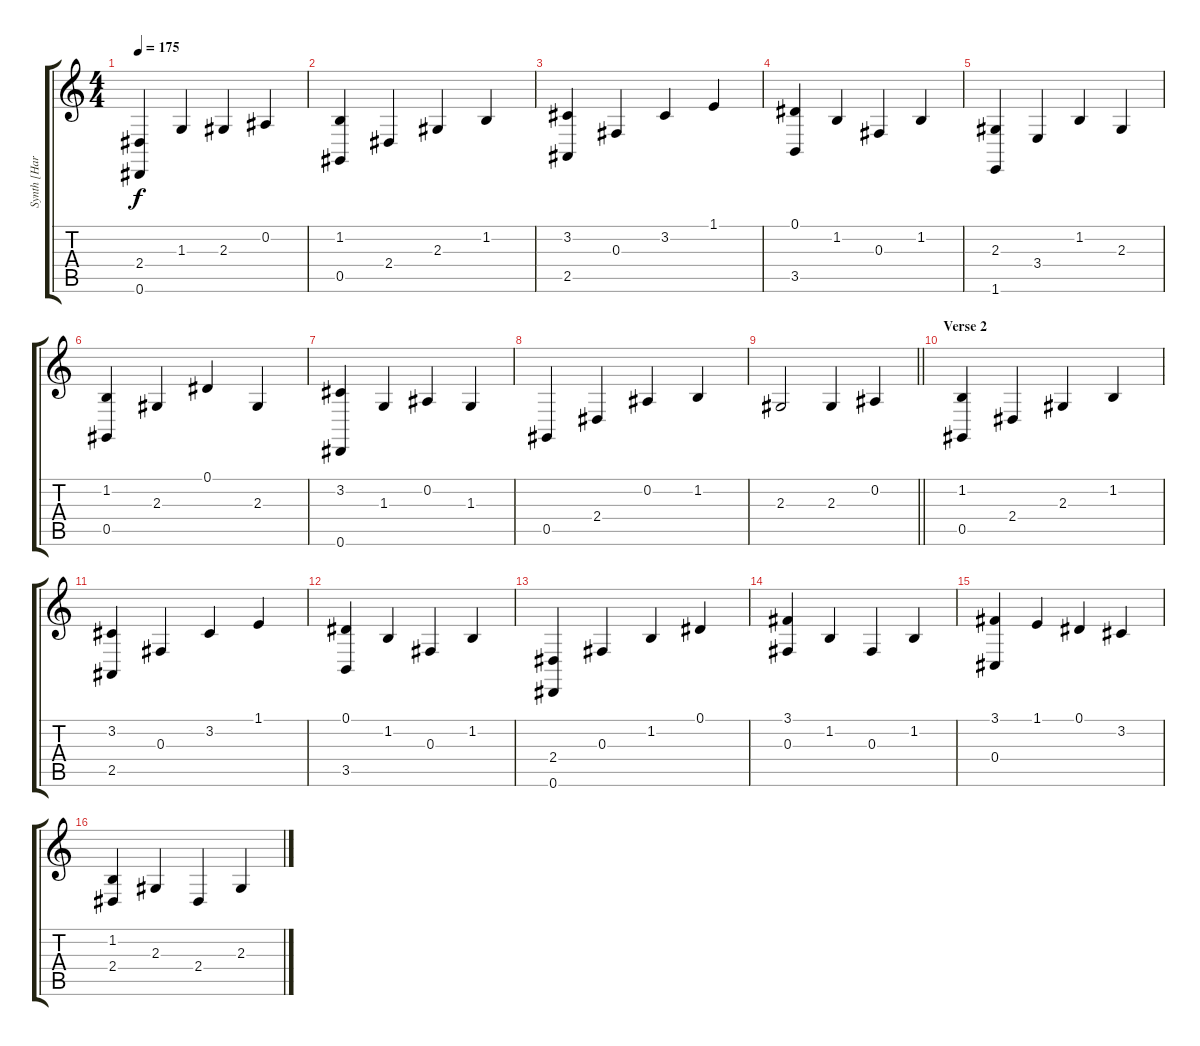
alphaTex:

\track ("Synth [Harpsichord]" "Synth [Har") {instrument harpsichord}
\staff {score tabs}
\tuning (Eb4 Bb3 Gb3 Db3 Ab2 Eb2) {hide}
\ts (4 4)
\tempo 175
\clef g2
\ks c
(2.4 0.6).4{dy f} 1.3.4 2.3.4 0.2.4 |
(1.2 0.5).4 2.4.4 2.3.4 1.2.4 |
(3.2 2.5).4 0.3.4 3.2.4 1.1.4 |
(0.1 3.5).4 1.2.4 0.3.4 1.2.4 |
(2.3 1.6).4 3.4.4 1.2.4 2.3.4 |
(1.2 0.5).4 2.3.4 0.1.4 2.3.4 |
(3.2 0.6).4 1.3.4 0.2.4 1.3.4 |
0.5.4 2.4.4 0.2.4 1.2.4 |
\barLineRight lightlight
2.3.2 2.3.4 0.2.4 |
\section ("" "Verse 2")
(1.2 0.5).4 2.4.4 2.3.4 1.2.4 |
(3.2 2.5).4 0.3.4 3.2.4 1.1.4 |
(0.1 3.5).4 1.2.4 0.3.4 1.2.4 |
(2.4 0.6).4 0.3.4 1.2.4 0.1.4 |
(3.1 0.3).4 1.2.4 0.3.4 1.2.4 |
(3.1 0.4).4 1.1.4 0.1.4 3.2.4 |
(1.2 2.4).4 2.3.4 2.4.4 2.3.4
